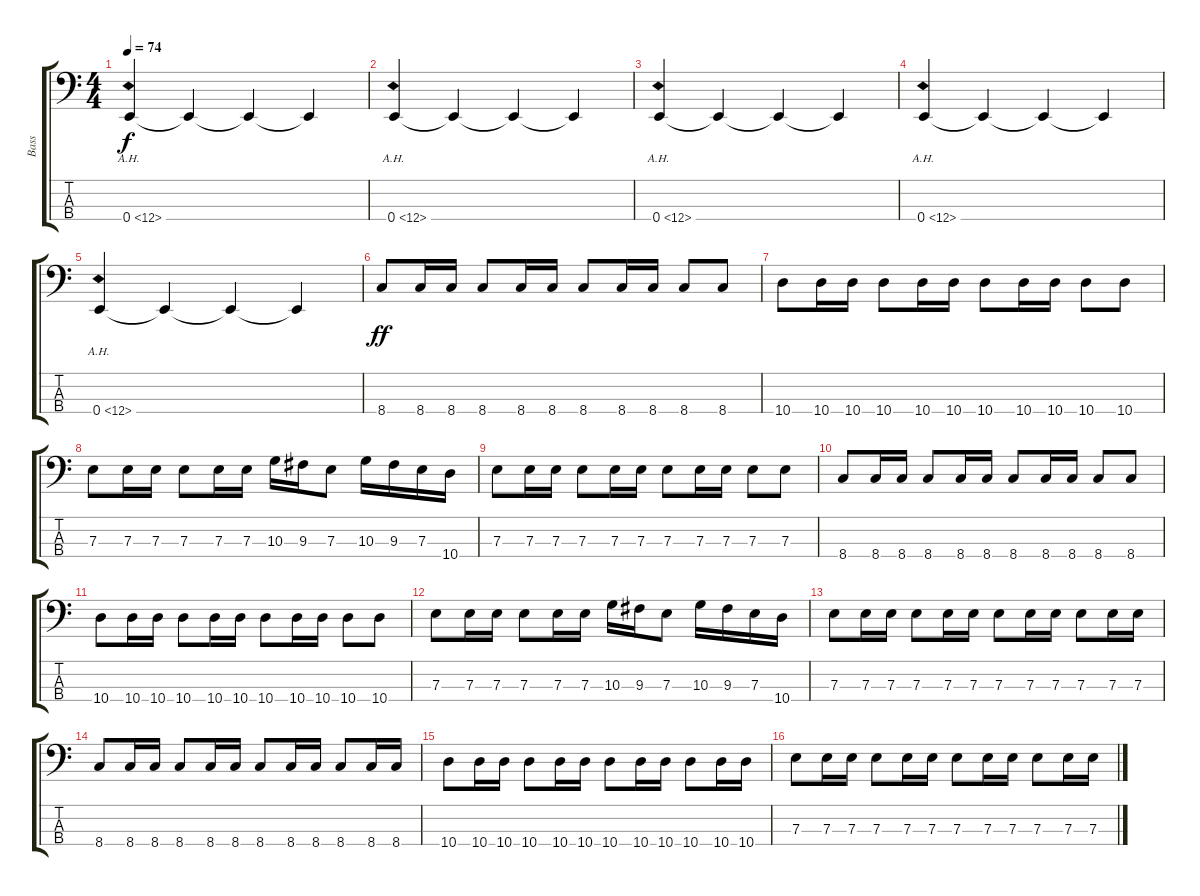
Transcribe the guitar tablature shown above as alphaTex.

\track ("Bass" "Bass") {instrument electricbasspick}
\staff {score tabs}
\tuning (G2 D2 A1 E1) {hide}
\ts (4 4)
\tempo 74
\clef f4
\ks c
0.4{ah 12}.4{dy f volume 16 instrument electricbasspick} 0.4{t}.4{volume 13 instrument electricbasspick} 0.4{t}.4{volume 10 instrument electricbasspick} 0.4{t}.4{volume 7 instrument electricbasspick} |
0.4{ah 12}.4{volume 16 instrument electricbasspick} 0.4{t}.4{volume 13 instrument electricbasspick} 0.4{t}.4{volume 10 instrument electricbasspick} 0.4{t}.4{volume 7 instrument electricbasspick} |
0.4{ah 12}.4{volume 16 instrument electricbasspick} 0.4{t}.4{volume 13 instrument electricbasspick} 0.4{t}.4{volume 10 instrument electricbasspick} 0.4{t}.4{volume 7 instrument electricbasspick} |
0.4{ah 12}.4{volume 16 instrument electricbasspick} 0.4{t}.4{volume 13 instrument electricbasspick} 0.4{t}.4{volume 10 instrument electricbasspick} 0.4{t}.4{volume 7 instrument electricbasspick} |
0.4{ah 12}.4{volume 16 instrument electricbasspick} 0.4{t}.4{volume 13 instrument electricbasspick} 0.4{t}.4{volume 10 instrument electricbasspick} 0.4{t}.4{volume 7 instrument electricbasspick} |
8.4.8{dy ff} 8.4.16 8.4.16 8.4.8 8.4.16 8.4.16 8.4.8 8.4.16 8.4.16 8.4.8 8.4.8 |
10.4.8 10.4.16 10.4.16 10.4.8 10.4.16 10.4.16 10.4.8 10.4.16 10.4.16 10.4.8 10.4.8 |
7.3.8 7.3.16 7.3.16 7.3.8 7.3.16 7.3.16 10.3.16 9.3.16 7.3.8 10.3.16 9.3.16 7.3.16 10.4.16 |
7.3.8 7.3.16 7.3.16 7.3.8 7.3.16 7.3.16 7.3.8 7.3.16 7.3.16 7.3.8 7.3.8 |
8.4.8 8.4.16 8.4.16 8.4.8 8.4.16 8.4.16 8.4.8 8.4.16 8.4.16 8.4.8 8.4.8 |
10.4.8 10.4.16 10.4.16 10.4.8 10.4.16 10.4.16 10.4.8 10.4.16 10.4.16 10.4.8 10.4.8 |
7.3.8 7.3.16 7.3.16 7.3.8 7.3.16 7.3.16 10.3.16 9.3.16 7.3.8 10.3.16 9.3.16 7.3.16 10.4.16 |
7.3.8 7.3.16 7.3.16 7.3.8 7.3.16 7.3.16 7.3.8 7.3.16 7.3.16 7.3.8 7.3.16 7.3.16 |
8.4.8 8.4.16 8.4.16 8.4.8 8.4.16 8.4.16 8.4.8 8.4.16 8.4.16 8.4.8 8.4.16 8.4.16 |
10.4.8 10.4.16 10.4.16 10.4.8 10.4.16 10.4.16 10.4.8 10.4.16 10.4.16 10.4.8 10.4.16 10.4.16 |
7.3.8 7.3.16 7.3.16 7.3.8 7.3.16 7.3.16 7.3.8 7.3.16 7.3.16 7.3.8 7.3.16 7.3.16
